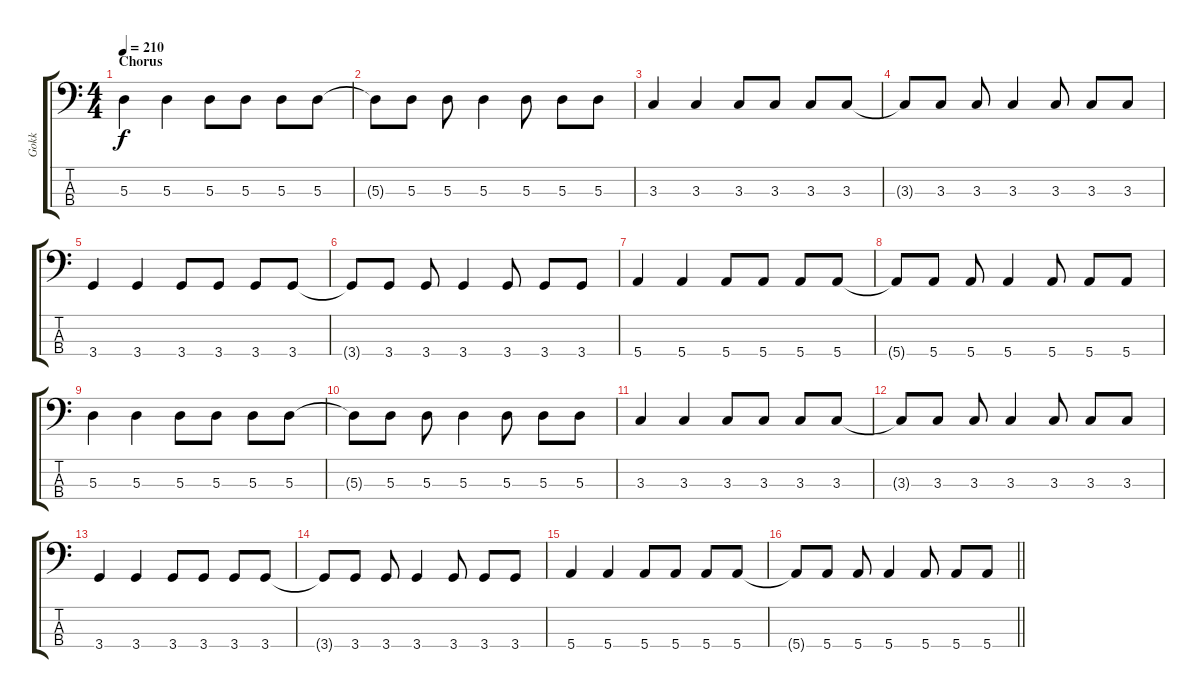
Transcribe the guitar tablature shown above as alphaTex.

\track ("Gokk" "Gokk") {instrument acousticguitarsteel}
\staff {score tabs}
\tuning (G2 D2 A1 E1) {hide}
\ts (4 4)
\section ("" "Chorus")
\tempo 210
\clef f4
\ks c
5.3.4{dy f} 5.3.4 5.3.8 5.3.8 5.3.8 5.3.8 |
5.3{t}.8 5.3.8 5.3.8 5.3.4 5.3.8 5.3.8 5.3.8 |
3.3.4 3.3.4 3.3.8 3.3.8 3.3.8 3.3.8 |
3.3{t}.8 3.3.8 3.3.8 3.3.4 3.3.8 3.3.8 3.3.8 |
3.4.4 3.4.4 3.4.8 3.4.8 3.4.8 3.4.8 |
3.4{t}.8 3.4.8 3.4.8 3.4.4 3.4.8 3.4.8 3.4.8 |
5.4.4 5.4.4 5.4.8 5.4.8 5.4.8 5.4.8 |
5.4{t}.8 5.4.8 5.4.8 5.4.4 5.4.8 5.4.8 5.4.8 |
5.3.4 5.3.4 5.3.8 5.3.8 5.3.8 5.3.8 |
5.3{t}.8 5.3.8 5.3.8 5.3.4 5.3.8 5.3.8 5.3.8 |
3.3.4 3.3.4 3.3.8 3.3.8 3.3.8 3.3.8 |
3.3{t}.8 3.3.8 3.3.8 3.3.4 3.3.8 3.3.8 3.3.8 |
3.4.4 3.4.4 3.4.8 3.4.8 3.4.8 3.4.8 |
3.4{t}.8 3.4.8 3.4.8 3.4.4 3.4.8 3.4.8 3.4.8 |
5.4.4 5.4.4 5.4.8 5.4.8 5.4.8 5.4.8 |
\barLineRight lightlight
5.4{t}.8 5.4.8 5.4.8 5.4.4 5.4.8 5.4.8 5.4.8
